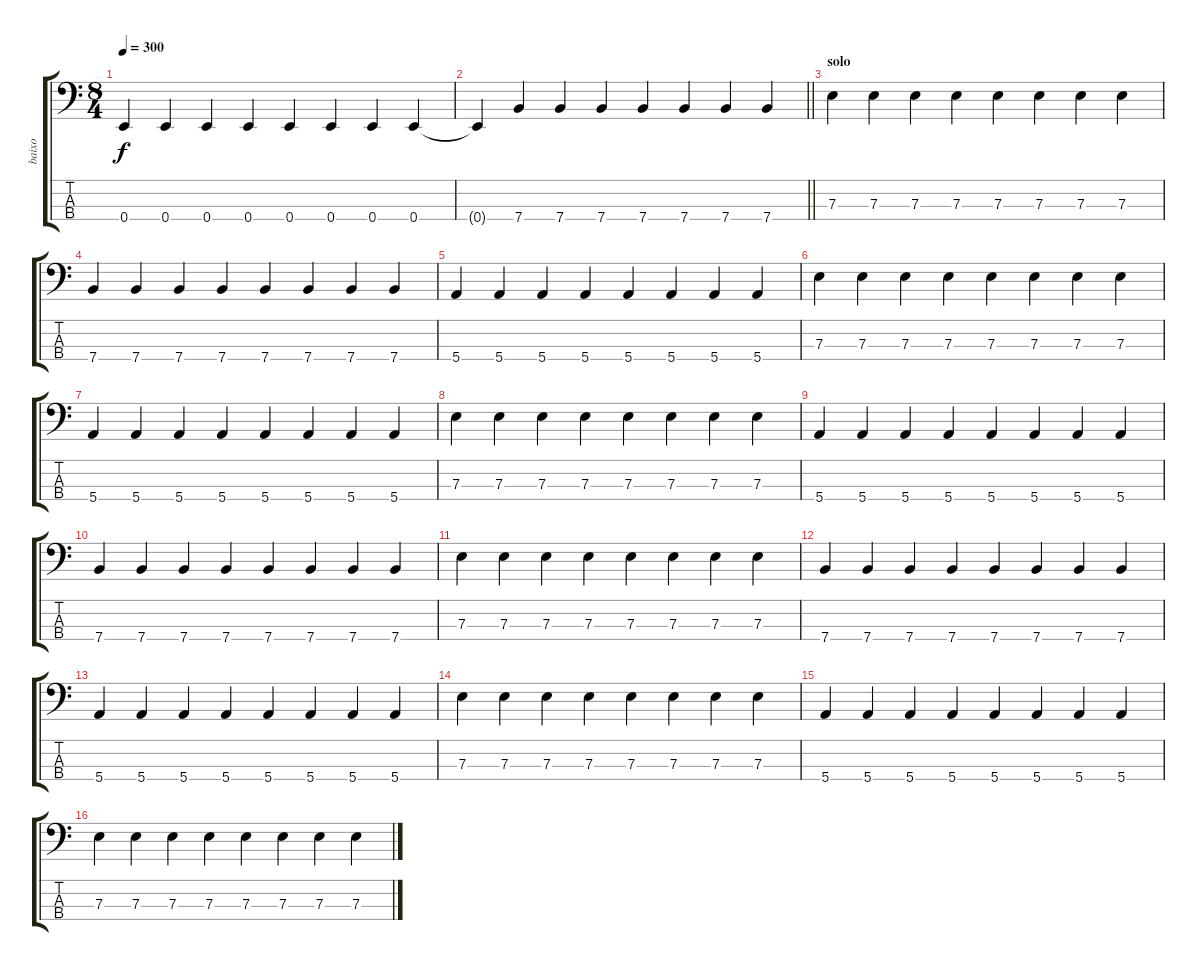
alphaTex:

\track ("baixo" "baixo") {instrument electricbassfinger}
\staff {score tabs}
\tuning (G2 D2 A1 E1) {hide}
\ts (8 4)
\tempo 300
\clef f4
\ks c
0.4.4{dy f} 0.4.4 0.4.4 0.4.4 0.4.4 0.4.4 0.4.4 0.4.4 |
\barLineRight lightlight
0.4{t}.4 7.4.4 7.4.4 7.4.4 7.4.4 7.4.4 7.4.4 7.4.4 |
\section ("" "solo")
7.3.4 7.3.4 7.3.4 7.3.4 7.3.4 7.3.4 7.3.4 7.3.4 |
7.4.4 7.4.4 7.4.4 7.4.4 7.4.4 7.4.4 7.4.4 7.4.4 |
5.4.4 5.4.4 5.4.4 5.4.4 5.4.4 5.4.4 5.4.4 5.4.4 |
7.3.4 7.3.4 7.3.4 7.3.4 7.3.4 7.3.4 7.3.4 7.3.4 |
5.4.4 5.4.4 5.4.4 5.4.4 5.4.4 5.4.4 5.4.4 5.4.4 |
7.3.4 7.3.4 7.3.4 7.3.4 7.3.4 7.3.4 7.3.4 7.3.4 |
5.4.4 5.4.4 5.4.4 5.4.4 5.4.4 5.4.4 5.4.4 5.4.4 |
7.4.4 7.4.4 7.4.4 7.4.4 7.4.4 7.4.4 7.4.4 7.4.4 |
7.3.4 7.3.4 7.3.4 7.3.4 7.3.4 7.3.4 7.3.4 7.3.4 |
7.4.4 7.4.4 7.4.4 7.4.4 7.4.4 7.4.4 7.4.4 7.4.4 |
5.4.4 5.4.4 5.4.4 5.4.4 5.4.4 5.4.4 5.4.4 5.4.4 |
7.3.4 7.3.4 7.3.4 7.3.4 7.3.4 7.3.4 7.3.4 7.3.4 |
5.4.4 5.4.4 5.4.4 5.4.4 5.4.4 5.4.4 5.4.4 5.4.4 |
7.3.4 7.3.4 7.3.4 7.3.4 7.3.4 7.3.4 7.3.4 7.3.4
